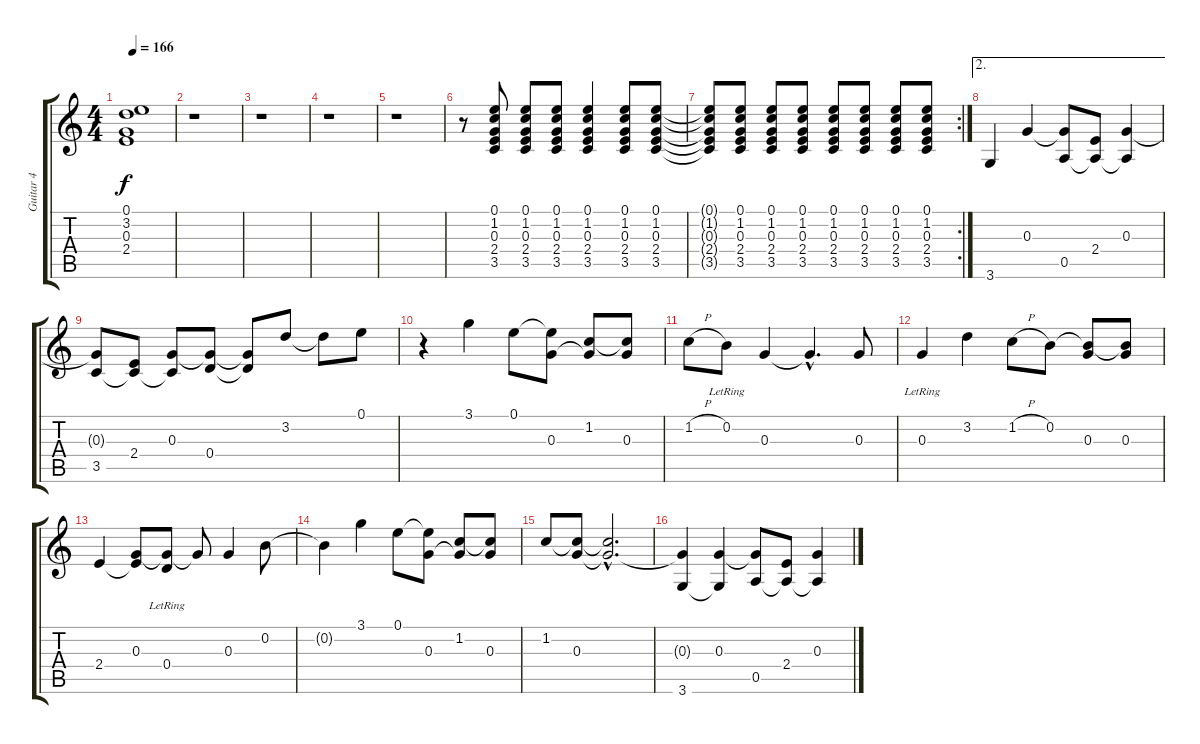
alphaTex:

\track ("Guitar 4" "Guitar 4") {instrument acousticguitarsteel}
\staff {score tabs}
\tuning (E4 B3 G3 D3 A2 E2) {hide}
\ts (4 4)
\tempo 166
\clef g2
\ks c
(0.1{t} 3.2{t} 0.3{t} 2.4{t}).1{dy f} |
r.1 |
r.1 |
r.1 |
r.1 |
r.8 (0.1 1.2 0.3 2.4 3.5).8 (0.1 1.2 0.3 2.4 3.5).8 (0.1 1.2 0.3 2.4 3.5).8 (0.1 1.2 0.3 2.4 3.5).4 (0.1 1.2 0.3 2.4 3.5).8 (0.1 1.2 0.3 2.4 3.5).8 |
\rc 2
(0.1{t} 1.2{t} 0.3{t} 2.4{t} 3.5{t}).8 (0.1 1.2 0.3 2.4 3.5).8 (0.1 1.2 0.3 2.4 3.5).8 (0.1 1.2 0.3 2.4 3.5).8 (0.1 1.2 0.3 2.4 3.5).8 (0.1 1.2 0.3 2.4 3.5).8 (0.1 1.2 0.3 2.4 3.5).8 (0.1 1.2 0.3 2.4 3.5).8 |
\ae 2
3.6.4 0.3.4 (0.3{t} 0.5).8 (2.4 0.5{t}).8 (0.3 0.5{t}).4 |
(0.3{t} 3.5).8 (2.4 3.5{t}).8 (0.3 3.5{t}).8 (0.3{t} 0.4).8 (0.3{t} 0.4{t}).8 3.2.8 3.2{t}.8 0.1.8 |
r.4 3.1.4 0.1.8 (0.1{t} 0.3).8 (1.2 0.3{t}).8 (1.2{t} 0.3).8 |
1.2{h}.8 0.2{lr}.8 0.3.4 0.3{hac t}.4{d} 0.3.8 |
0.3{lr}.4 3.2.4 1.2{h}.8 0.2.8 (0.2{t} 0.3).8 (0.2{t} 0.3).8 |
2.4.4 (0.3 2.4{t}).8 (0.3{t} 0.4{lr}).8 0.3{t}.8 0.3.4 0.2.8 |
0.2{t}.4 3.1.4 0.1.8 (0.1{t} 0.3).8 (1.2 0.3{t}).8 (1.2{t} 0.3).8 |
1.2.8 (1.2{t} 0.3).8 (1.2{hac t} 0.3{hac t}).2{d} |
(0.3{t} 3.6).4 (0.3 3.6{t}).4 (0.3{t} 0.5).8 (2.4 0.5{t}).8 (0.3 0.5{t}).4
